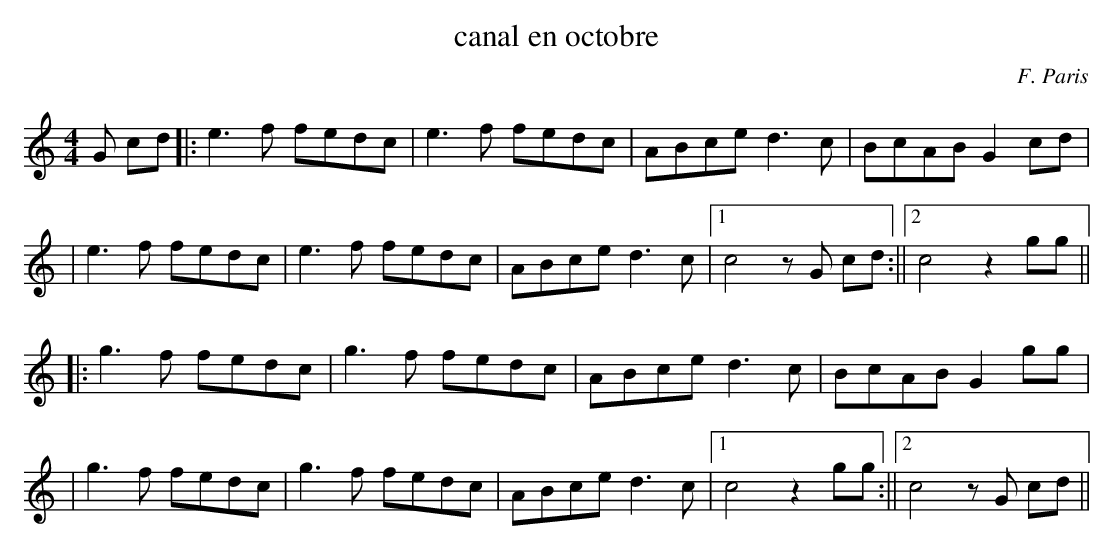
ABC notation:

X:1
T: canal en octobre
C: F. Paris
M: 4/4
L: 1/8
K: Cmaj
G cd|:e3f fedc|e3f fedc|ABce d3c|BcAB G2cd|
|e3f fedc|e3f fedc|ABce d3c|1 c4 zG cd:||2 c4 z2gg||
|:g3f fedc|g3f fedc|ABce d3c|BcAB G2gg|
|g3f fedc|g3f fedc|ABce d3c|1 c4 z2gg:||2 c4 zG cd||
